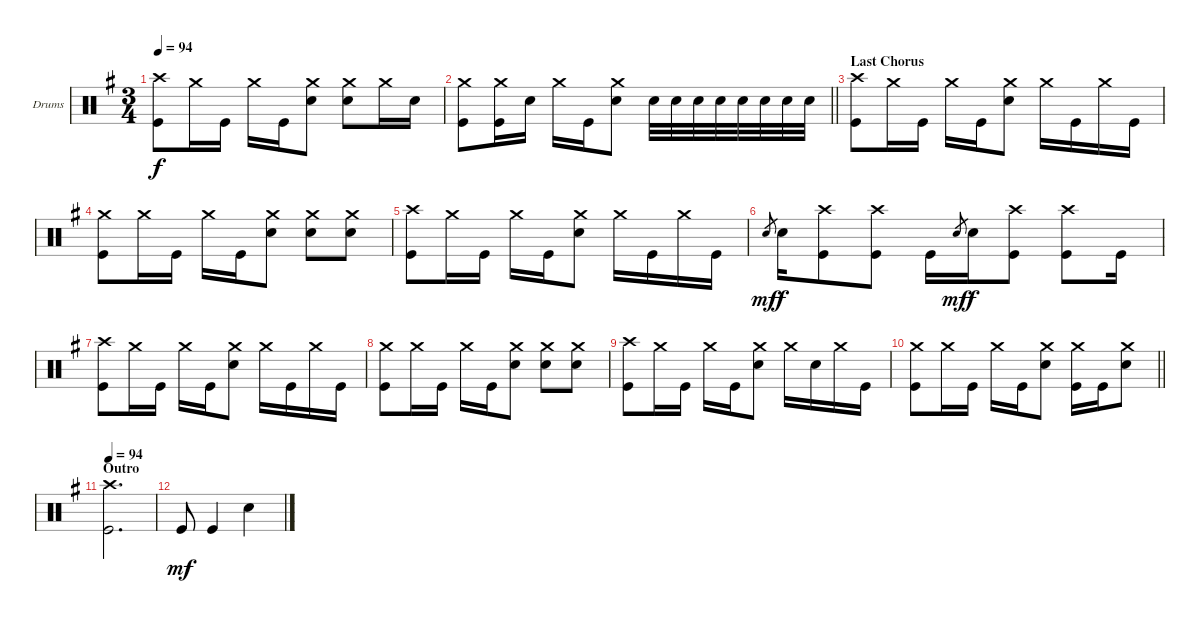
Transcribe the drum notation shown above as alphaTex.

\bracketExtendMode groupsimilarinstruments
\firstSystemTrackNameOrientation horizontal
\otherSystemsTrackNameOrientation horizontal
\track ("Drumkit" "Drums") {instrument percussion}
\staff {score}
\articulation defaults
\ts (3 4)
\tempo 94
\clef neutral
\ks g
("Crash high (hit)" "Kick (hit)").8{dy f} "Crash medium (hit)".16 "Kick (hit)".16 "Crash medium (hit)".16 "Kick (hit)".16 ("Crash medium (hit)" "Snare (hit) 2").8 ("Crash medium (hit)" "Snare (hit) 2").8 "Crash medium (hit)".16 "Snare (hit) 2".16 |
\barLineRight lightlight
("Crash medium (hit)" "Kick (hit)").8 ("Crash medium (hit)" "Kick (hit)").16 "Snare (hit) 2".16 "Crash medium (hit)".16 "Kick (hit)".16 ("Crash medium (hit)" "Snare (hit) 2").8 "Snare (hit) 2".32 "Snare (hit) 2".32 "Snare (hit) 2".32 "Snare (hit) 2".32 "Snare (hit) 2".32 "Snare (hit) 2".32 "Snare (hit) 2".32 "Snare (hit) 2".32 |
\section ("" "Last Chorus")
("Crash high (hit)" "Kick (hit)").8 "Crash medium (hit)".16 "Kick (hit)".16 "Crash medium (hit)".16 "Kick (hit)".16 ("Crash medium (hit)" "Snare (hit) 2").8 "Crash medium (hit)".16 "Kick (hit)".16 "Crash medium (hit)".16 "Kick (hit)".16 |
("Crash medium (hit)" "Kick (hit)").8 "Crash medium (hit)".16 "Kick (hit)".16 "Crash medium (hit)".16 "Kick (hit)".16 ("Crash medium (hit)" "Snare (hit) 2").8 ("Crash medium (hit)" "Snare (hit) 2").8 ("Crash medium (hit)" "Snare (hit) 2").8 |
("Crash high (hit)" "Kick (hit)").8 "Crash medium (hit)".16 "Kick (hit)".16 "Crash medium (hit)".16 "Kick (hit)".16 ("Crash medium (hit)" "Snare (hit) 2").8 "Crash medium (hit)".16 "Kick (hit)".16 "Crash medium (hit)".16 "Kick (hit)".16 |
"Snare (hit) 2".8{gr dy mf} "Snare (hit) 2".16{dy f} ("Crash high (hit)" "Kick (hit)").8 ("Crash high (hit)" "Kick (hit)").8 "Kick (hit)".16 "Snare (hit) 2".8{gr dy mf} "Snare (hit) 2".16{dy f} ("Crash high (hit)" "Kick (hit)").8 ("Crash high (hit)" "Kick (hit)").8 "Kick (hit)".16 |
("Crash high (hit)" "Kick (hit)").8 "Crash medium (hit)".16 "Kick (hit)".16 "Crash medium (hit)".16 "Kick (hit)".16 ("Crash medium (hit)" "Snare (hit) 2").8 "Crash medium (hit)".16 "Kick (hit)".16 "Crash medium (hit)".16 "Kick (hit)".16 |
("Crash medium (hit)" "Kick (hit)").8 "Crash medium (hit)".16 "Kick (hit)".16 "Crash medium (hit)".16 "Kick (hit)".16 ("Crash medium (hit)" "Snare (hit) 2").8 ("Crash medium (hit)" "Snare (hit) 2").8 ("Crash medium (hit)" "Snare (hit) 2").8 |
("Crash high (hit)" "Kick (hit)").8 "Crash medium (hit)".16 "Kick (hit)".16 "Crash medium (hit)".16 "Kick (hit)".16 ("Crash medium (hit)" "Snare (hit) 2").8 "Crash medium (hit)".16 "Snare (hit) 2".16 "Crash medium (hit)".16 "Kick (hit)".16 |
\barLineRight lightlight
("Crash medium (hit)" "Kick (hit)").8 "Crash medium (hit)".16 "Kick (hit)".16 "Crash medium (hit)".16 "Kick (hit)".16 ("Crash medium (hit)" "Snare (hit) 2").8 ("Crash medium (hit)" "Kick (hit)").16 "Kick (hit)".16 ("Crash medium (hit)" "Snare (hit) 2").8 |
\section ("" "Outro")
\tempo 94
("Crash high (hit)" "Kick (hit)").2{d} |
"Kick (hit)".8{dy mf} "Kick (hit)".4 "Snare (hit) 2".4
